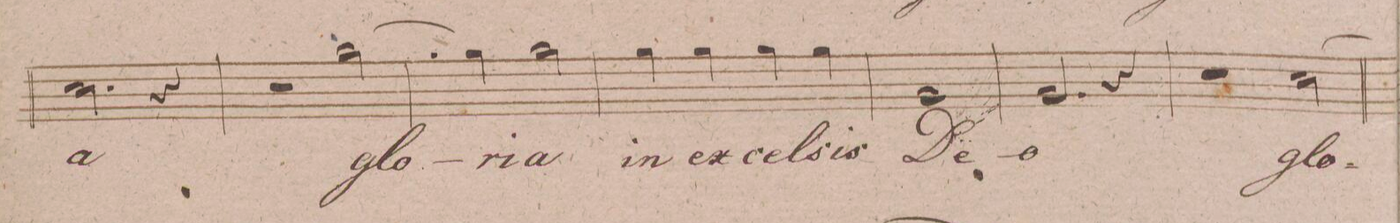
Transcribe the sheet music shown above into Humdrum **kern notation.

**kern	**text	**dynam
*I"Baſso.	*	*
*clefF4	*	*
*k[f#c#g#d#]	*	*
*met(c)	*	*
*M4/4	*	*
*2\right	*	*
2.E\	-a	.
4r	.	.
=9	=9	=9
2r	.	.
[2B\	glo-	.
=10	=10	=10
4B\]	.	.
4B\	-ri-	.
2B\	-a	.
=11	=11	=11
4B\	in	.
4B\	ex-	.
4B\	-cel-	.
4B\	-sis	.
=12	=12	=12
1BB/	De-	.
=13	=13	=13
2.BB/	-o	.
4r	.	.
=14	=14	=14
2r	.	.
[2E\	glo-	.
=15	=15	=15
*-	*-	*-
